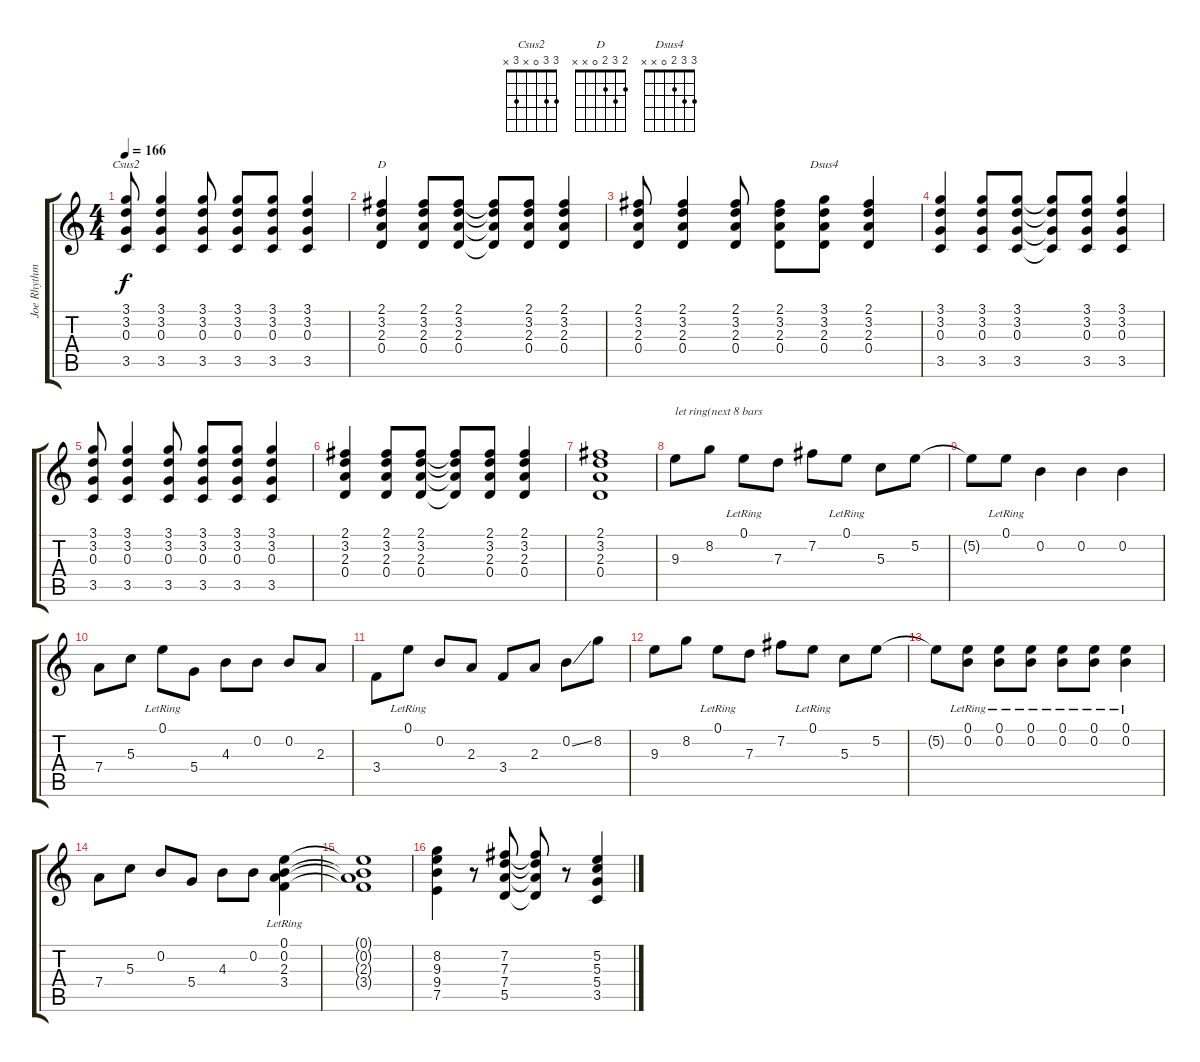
\track ("Joe Rhythm" "Joe Rhythm") {instrument distortionguitar}
\staff {score tabs}
\tuning (E4 B3 G3 D3 A2 E2) {hide}
\chord ("Csus2" 3 3 0 x 3 x)
\chord ("D" 2 3 2 0 x x)
\chord ("Dsus4" 3 3 2 0 x x)
\ts (4 4)
\tempo 166
\clef g2
\ks c
(3.1 3.2 0.3 3.5).8{ch "Csus2" dy f} (3.1 3.2 0.3 3.5).4 (3.1 3.2 0.3 3.5).8 (3.1 3.2 0.3 3.5).8 (3.1 3.2 0.3 3.5).8 (3.1 3.2 0.3 3.5).4 |
(2.1 3.2 2.3 0.4).4{ch "D"} (2.1 3.2 2.3 0.4).8 (2.1 3.2 2.3 0.4).8 (2.1{t} 3.2{t} 2.3{t} 0.4{t}).8 (2.1 3.2 2.3 0.4).8 (2.1 3.2 2.3 0.4).4 |
(2.1 3.2 2.3 0.4).8 (2.1 3.2 2.3 0.4).4 (2.1 3.2 2.3 0.4).8 (2.1 3.2 2.3 0.4).8 (3.1 3.2 2.3 0.4).8{ch "Dsus4"} (2.1 3.2 2.3 0.4).4 |
(3.1 3.2 0.3 3.5).4 (3.1 3.2 0.3 3.5).8 (3.1 3.2 0.3 3.5).8 (3.1{t} 3.2{t} 0.3{t} 3.5{t}).8 (3.1 3.2 0.3 3.5).8 (3.1 3.2 0.3 3.5).4 |
(3.1 3.2 0.3 3.5).8 (3.1 3.2 0.3 3.5).4 (3.1 3.2 0.3 3.5).8 (3.1 3.2 0.3 3.5).8 (3.1 3.2 0.3 3.5).8 (3.1 3.2 0.3 3.5).4 |
(2.1 3.2 2.3 0.4).4 (2.1 3.2 2.3 0.4).8 (2.1 3.2 2.3 0.4).8 (2.1{t} 3.2{t} 2.3{t} 0.4{t}).8 (2.1 3.2 2.3 0.4).8 (2.1 3.2 2.3 0.4).4 |
(2.1 3.2 2.3 0.4).1{volume 11} |
9.3.8{txt "let ring(next 8 bars" volume 6} 8.2.8 0.1{lr}.8 7.3.8 7.2.8 0.1{lr}.8 5.3.8 5.2.8 |
5.2{t}.8 0.1{lr}.8 0.2.4 0.2.4 0.2.4 |
7.4.8{volume 6} 5.3.8 0.1{lr}.8 5.4.8 4.3.8 0.2.8 0.2.8 2.3.8 |
3.4.8 0.1{lr}.8 0.2.8 2.3.8 3.4.8 2.3.8 0.2{ss}.8 8.2.8 |
9.3.8{volume 6} 8.2.8 0.1{lr}.8 7.3.8 7.2.8 0.1{lr}.8 5.3.8 5.2.8 |
5.2{t}.8 (0.1{lr} 0.2).8 (0.1{lr} 0.2).8 (0.1{lr} 0.2).8 (0.1{lr} 0.2).8 (0.1{lr} 0.2).8 (0.1{lr} 0.2).4 |
7.4.8{volume 6} 5.3.8 0.2.8 5.4.8 4.3.8 0.2.8 (0.1{lr} 0.2 2.3 3.4).4 |
(0.1{t} 0.2{t} 2.3{t} 3.4{t}).1 |
(8.2 9.3 9.4 7.5).4{volume 9} r.8 (7.2 7.3 7.4 5.5).8 (7.2{t} 7.3{t} 7.4{t} 5.5{t}).8 r.8 (5.2 5.3 5.4 3.5).4
